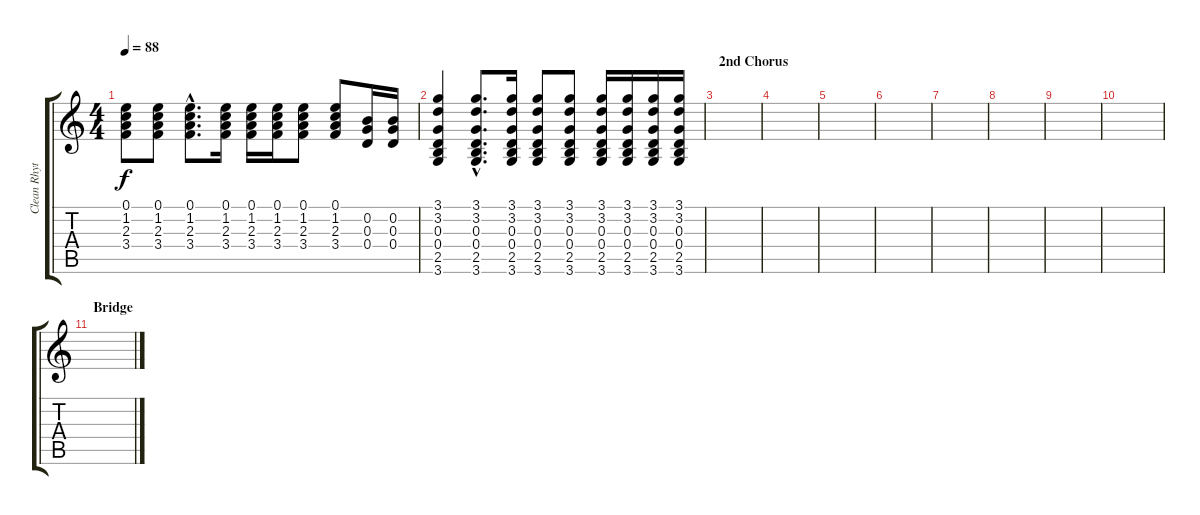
\track ("Clean Rhythm" "Clean Rhyt") {instrument acousticguitarsteel}
\staff {score tabs}
\tuning (E4 B3 G3 D3 A2 E2) {hide}
\ts (4 4)
\tempo 88
\clef g2
\ks c
(0.1{t} 1.2{t} 2.3{t} 3.4{t}).8{dy f} (0.1 1.2 2.3 3.4).8 (0.1{hac} 1.2{hac} 2.3{hac} 3.4{hac}).8{d} (0.1 1.2 2.3 3.4).16 (0.1 1.2 2.3 3.4).16 (0.1 1.2 2.3 3.4).16 (0.1 1.2 2.3 3.4).8 (0.1 1.2 2.3 3.4).8 (0.2 0.3 0.4).16 (0.2 0.3 0.4).16 |
(3.1 3.2 0.3 0.4 2.5 3.6).4 (3.1{hac} 3.2{hac} 0.3{hac} 0.4{hac} 2.5{hac} 3.6{hac}).8{d} (3.1 3.2 0.3 0.4 2.5 3.6).16 (3.1 3.2 0.3 0.4 2.5 3.6).8 (3.1 3.2 0.3 0.4 2.5 3.6).8 (3.1 3.2 0.3 0.4 2.5 3.6).16 (3.1 3.2 0.3 0.4 2.5 3.6).16 (3.1 3.2 0.3 0.4 2.5 3.6).16 (3.1 3.2 0.3 0.4 2.5 3.6).16 |
\section ("" "2nd Chorus")
|
|
|
|
|
|
|
|
\section ("" "Bridge")
